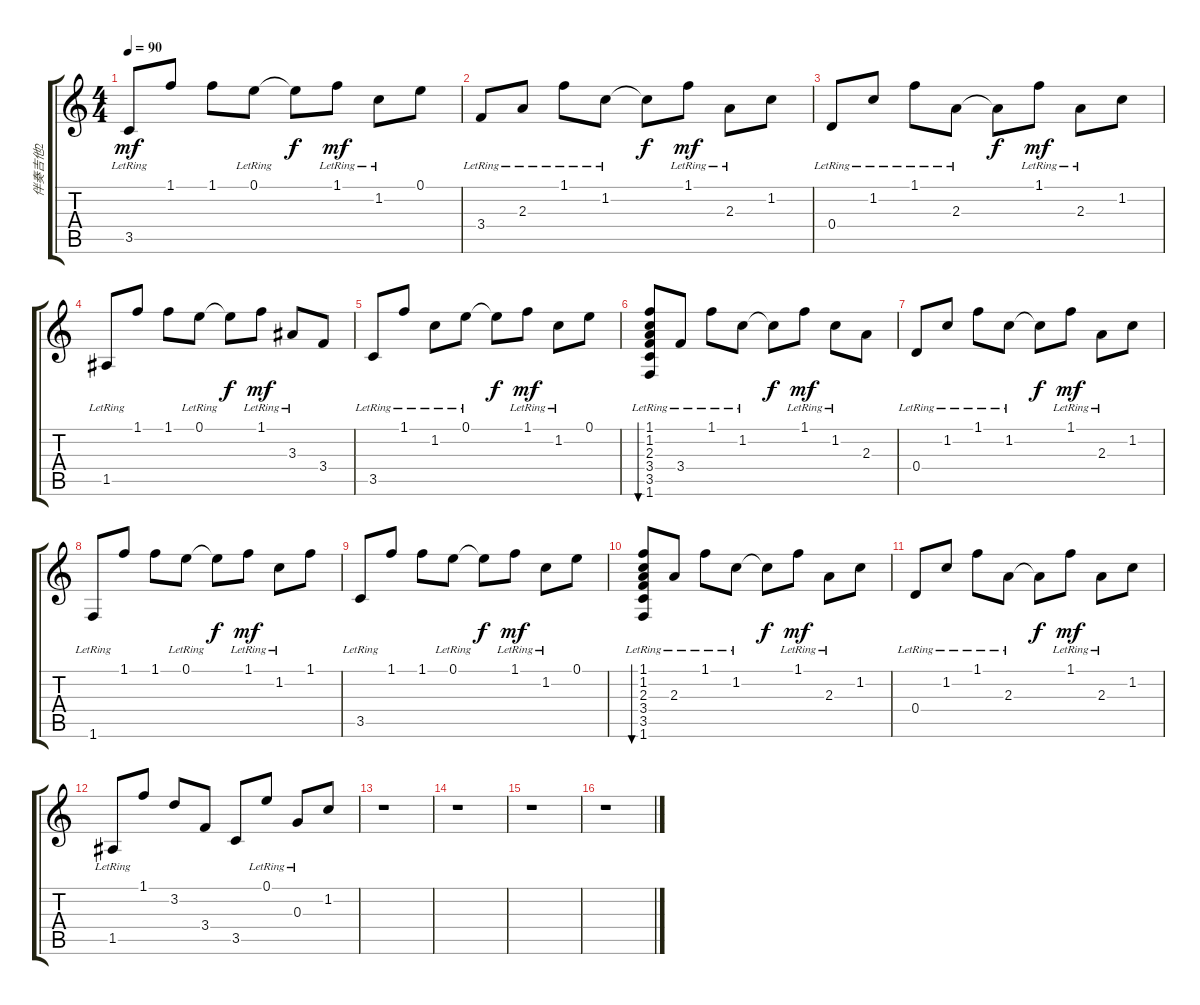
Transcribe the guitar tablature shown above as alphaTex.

\track ("伴奏吉他2" "伴奏吉他2") {instrument acousticguitarsteel}
\staff {score tabs}
\tuning (E4 B3 G3 D3 A2 E2) {hide}
\ts (4 4)
\tempo 90
\clef g2
\ks c
3.5{lr}.8{dy mf} 1.1.8 1.1.8 0.1{lr}.8 0.1{t}.8{dy f} 1.1{lr}.8{dy mf} 1.2{lr}.8 0.1.8 |
3.4{lr}.8 2.3{lr}.8 1.1{lr}.8 1.2{lr}.8 1.2{t}.8{dy f} 1.1{lr}.8{dy mf} 2.3{lr}.8 1.2.8 |
0.4{lr}.8 1.2{lr}.8 1.1{lr}.8 2.3{lr}.8 2.3{t}.8{dy f} 1.1{lr}.8{dy mf} 2.3{lr}.8 1.2.8 |
1.5{lr}.8 1.1.8 1.1.8 0.1{lr}.8 0.1{t}.8{dy f} 1.1{lr}.8{dy mf} 3.3{lr}.8 3.4.8 |
3.5{lr}.8 1.1{lr}.8 1.2{lr}.8 0.1{lr}.8 0.1{t}.8{dy f} 1.1{lr}.8{dy mf} 1.2{lr}.8 0.1.8 |
(1.1{lr} 1.2{lr} 2.3{lr} 3.4 3.5{lr} 1.6{lr}).8{bu 120} 3.4{lr}.8 1.1{lr}.8 1.2{lr}.8 1.2{t}.8{dy f} 1.1{lr}.8{dy mf} 1.2{lr}.8 2.3.8 |
0.4{lr}.8 1.2{lr}.8 1.1{lr}.8 1.2{lr}.8 1.2{t}.8{dy f} 1.1{lr}.8{dy mf} 2.3{lr}.8 1.2.8 |
1.6{lr}.8 1.1.8 1.1.8 0.1{lr}.8 0.1{t}.8{dy f} 1.1{lr}.8{dy mf} 1.2{lr}.8 1.1.8 |
3.5{lr}.8 1.1.8 1.1.8 0.1{lr}.8 0.1{t}.8{dy f} 1.1{lr}.8{dy mf} 1.2{lr}.8 0.1.8 |
(1.1{lr} 1.2{lr} 2.3 3.4{lr} 3.5{lr} 1.6{lr}).8{bu 120} 2.3{lr}.8 1.1{lr}.8 1.2{lr}.8 1.2{t}.8{dy f} 1.1{lr}.8{dy mf} 2.3{lr}.8 1.2.8 |
0.4{lr}.8 1.2{lr}.8 1.1{lr}.8 2.3{lr}.8 2.3{t}.8{dy f} 1.1{lr}.8{dy mf} 2.3{lr}.8 1.2.8 |
1.5{lr}.8 1.1.8 3.2.8 3.4.8 3.5.8 0.1{lr}.8 0.3{lr}.8 1.2.8 |
r.1 |
r.1 |
r.1 |
r.1
